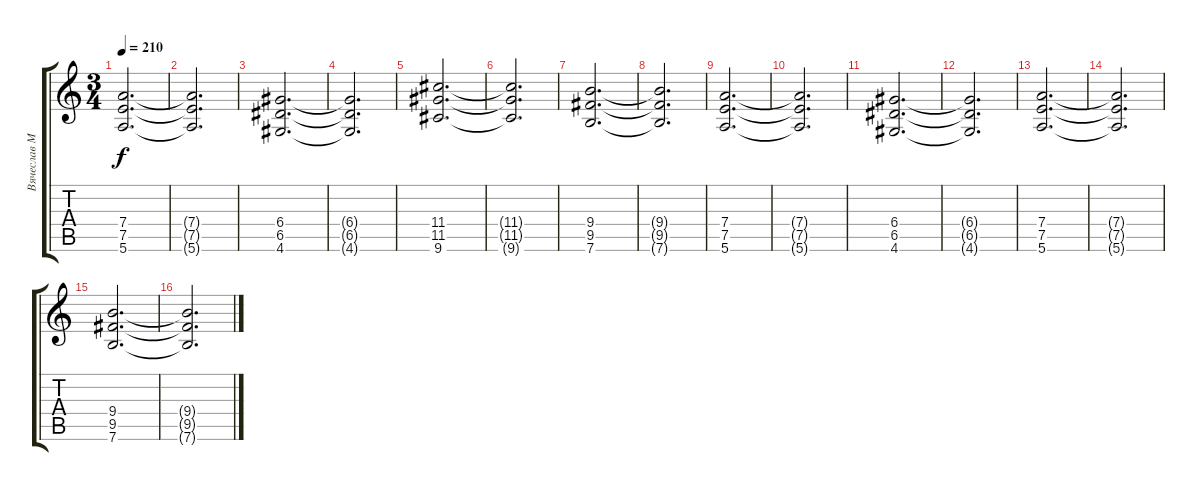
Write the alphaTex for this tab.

\track ("Вячеслав Молчанов" "Вячеслав М") {instrument overdrivenguitar}
\staff {score tabs}
\tuning (E4 B3 G3 D3 A2 E2) {hide}
\ts (3 4)
\tempo 210
\clef g2
\ks c
(7.4 7.5 5.6).2{d dy f} |
(7.4{t} 7.5{t} 5.6{t}).2{d} |
(6.4 6.5 4.6).2{d} |
(6.4{t} 6.5{t} 4.6{t}).2{d} |
(11.4 11.5 9.6).2{d} |
(11.4{t} 11.5{t} 9.6{t}).2{d} |
(9.4 9.5 7.6).2{d} |
(9.4{t} 9.5{t} 7.6{t}).2{d} |
(7.4 7.5 5.6).2{d} |
(7.4{t} 7.5{t} 5.6{t}).2{d} |
(6.4 6.5 4.6).2{d} |
(6.4{t} 6.5{t} 4.6{t}).2{d} |
(7.4 7.5 5.6).2{d} |
(7.4{t} 7.5{t} 5.6{t}).2{d} |
(9.4 9.5 7.6).2{d} |
(9.4{t} 9.5{t} 7.6{t}).2{d}
